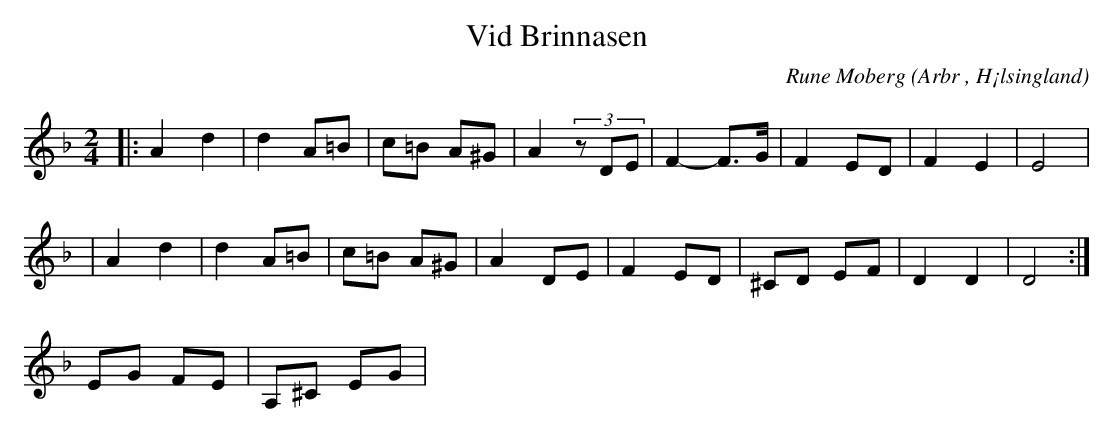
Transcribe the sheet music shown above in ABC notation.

X:1
T:Vid Brinnasen
C: Rune Moberg
O:Arbr , H¡lsingland
M:2/4
L:1/8
K:Dm
|:A2 d2|d2 A=B|c=B A^G|A2 (3zDE| F2-F>G| F2 ED|F2 E2|E4|
| A2 d2|d2 A=B|c=B A^G|A2 DE|F2 ED|^CD EF|D2 D2|D4:|
EG FE|A,^C EG|
